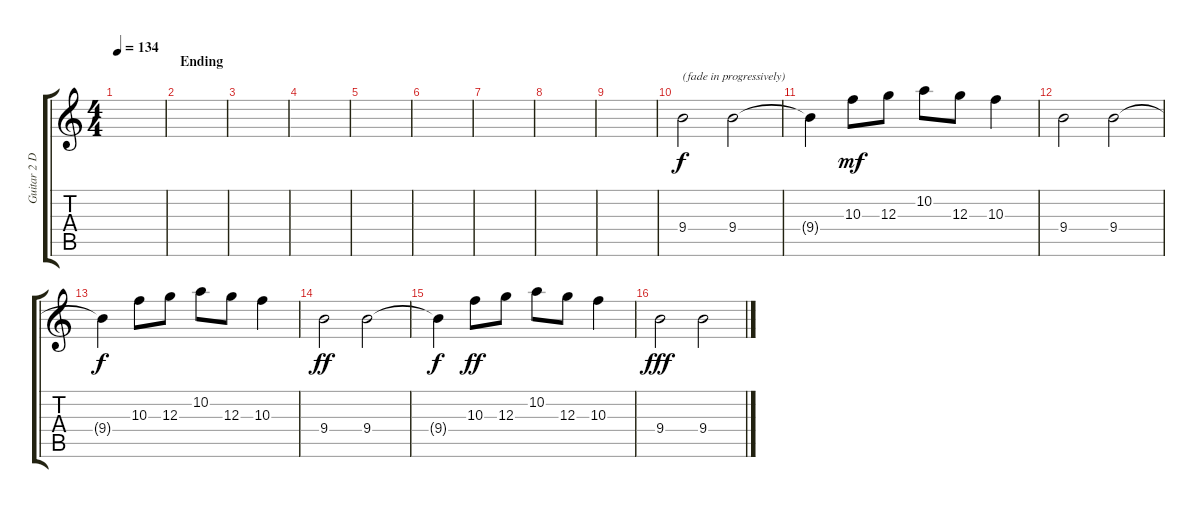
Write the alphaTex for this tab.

\track ("Guitar 2 Drop D or standard - leads" "Guitar 2 D") {instrument distortionguitar}
\staff {score tabs}
\tuning (E4 B3 G3 D3 A2 D2) {hide}
\ts (4 4)
\tempo 134
\clef g2
\ks c
|
\section ("" "Ending")
|
|
|
|
|
|
|
|
9.4.2{txt "(fade in progressively)"} 9.4.2 |
9.4{t}.4{dy f} 10.3.8{dy mf} 12.3.8 10.2.8 12.3.8 10.3.4 |
9.4.2 9.4.2 |
9.4{t}.4{dy f} 10.3.8 12.3.8 10.2.8 12.3.8 10.3.4 |
9.4.2{dy ff} 9.4.2 |
9.4{t}.4{dy f} 10.3.8{dy ff} 12.3.8 10.2.8 12.3.8 10.3.4 |
9.4.2{dy fff} 9.4.2
